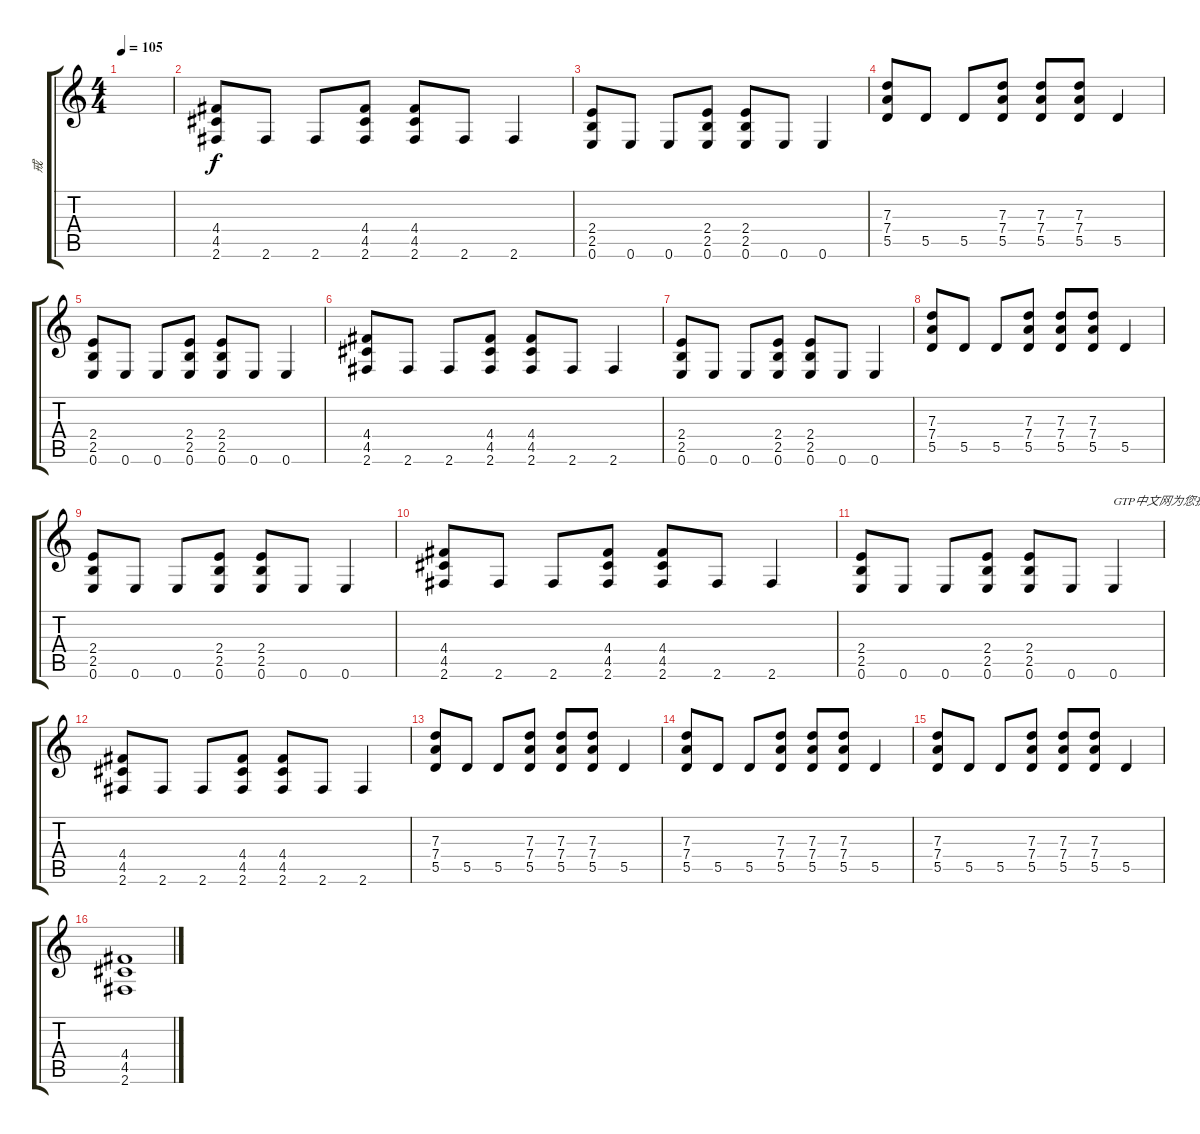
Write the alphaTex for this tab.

\track ("戒" "戒") {instrument overdrivenguitar}
\staff {score tabs}
\tuning (E4 B3 G3 D3 A2 E2) {hide}
\ts (4 4)
\tempo 105
\clef g2
\ks c
|
(4.4 4.5 2.6).8 2.6.8 2.6.8 (4.4 4.5 2.6).8 (4.4 4.5 2.6).8 2.6.8 2.6.4 |
(2.4 2.5 0.6).8 0.6.8 0.6.8 (2.4 2.5 0.6).8 (2.4 2.5 0.6).8 0.6.8 0.6.4 |
(7.3 7.4 5.5).8 5.5.8 5.5.8 (7.3 7.4 5.5).8 (7.3 7.4 5.5).8 (7.3 7.4 5.5).8 5.5.4 |
(2.4 2.5 0.6).8 0.6.8 0.6.8 (2.4 2.5 0.6).8 (2.4 2.5 0.6).8 0.6.8 0.6.4 |
(4.4 4.5 2.6).8 2.6.8 2.6.8 (4.4 4.5 2.6).8 (4.4 4.5 2.6).8 2.6.8 2.6.4 |
(2.4 2.5 0.6).8 0.6.8 0.6.8 (2.4 2.5 0.6).8 (2.4 2.5 0.6).8 0.6.8 0.6.4 |
(7.3 7.4 5.5).8 5.5.8 5.5.8 (7.3 7.4 5.5).8 (7.3 7.4 5.5).8 (7.3 7.4 5.5).8 5.5.4 |
(2.4 2.5 0.6).8 0.6.8 0.6.8 (2.4 2.5 0.6).8 (2.4 2.5 0.6).8 0.6.8 0.6.4 |
(4.4 4.5 2.6).8 2.6.8 2.6.8 (4.4 4.5 2.6).8 (4.4 4.5 2.6).8 2.6.8 2.6.4 |
(2.4 2.5 0.6).8 0.6.8 0.6.8 (2.4 2.5 0.6).8 (2.4 2.5 0.6).8 0.6.8 0.6.4{txt "GTP中文网为您提供优秀的谱子"} |
(4.4 4.5 2.6).8 2.6.8 2.6.8 (4.4 4.5 2.6).8 (4.4 4.5 2.6).8 2.6.8 2.6.4 |
(7.3 7.4 5.5).8 5.5.8 5.5.8 (7.3 7.4 5.5).8 (7.3 7.4 5.5).8 (7.3 7.4 5.5).8 5.5.4 |
(7.3 7.4 5.5).8 5.5.8 5.5.8 (7.3 7.4 5.5).8 (7.3 7.4 5.5).8 (7.3 7.4 5.5).8 5.5.4 |
(7.3 7.4 5.5).8 5.5.8 5.5.8 (7.3 7.4 5.5).8 (7.3 7.4 5.5).8 (7.3 7.4 5.5).8 5.5.4 |
(4.4 4.5 2.6).1
